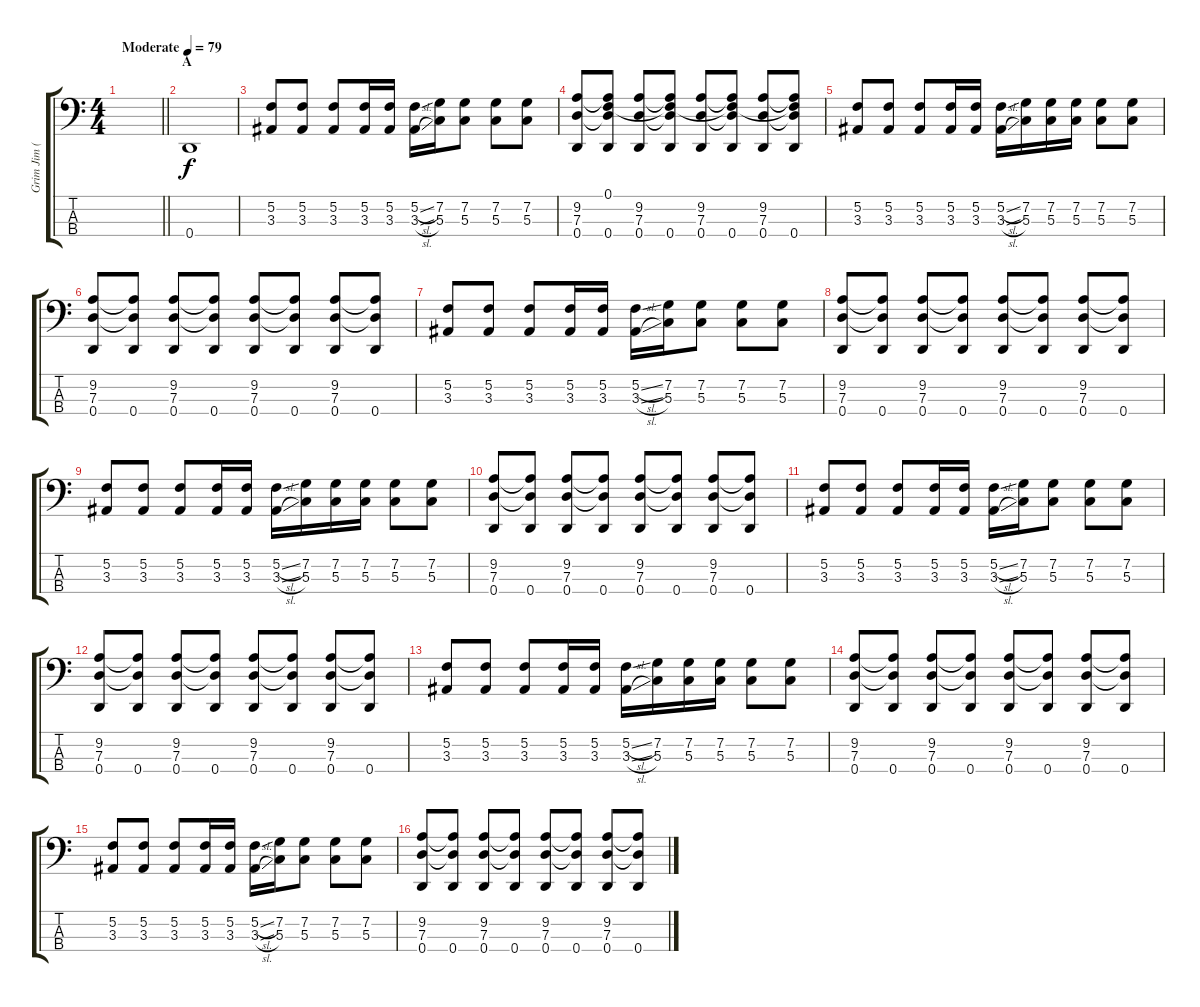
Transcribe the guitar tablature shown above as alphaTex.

\track ("Grim Jim (bass guitar)" "Grim Jim (") {instrument contrabass}
\staff {score tabs}
\tuning (F2 C2 G1 D1) {hide}
\ts (4 4)
\tempo (79 "Moderate")
\clef f4
\barLineRight lightlight
\ks c
|
\section ("" "A")
0.4.1 |
(5.2 3.3).8 (5.2 3.3).8 (5.2 3.3).8 (5.2 3.3).16 (5.2 3.3).16 (5.2{sl} 3.3{sl}).16 (7.2 5.3).16 (7.2 5.3).8 (7.2 5.3).8 (7.2 5.3).8 |
(9.2 7.3 0.4).8 (0.1 9.2{t} 7.3{t} 0.4).8 (9.2 7.3 0.4).8 (0.1{t} 9.2{t} 7.3{t} 0.4).8 (9.2 7.3 0.4).8 (0.1{t} 9.2{t} 7.3{t} 0.4).8 (9.2 7.3 0.4).8 (0.1{t} 9.2{t} 7.3{t} 0.4).8 |
(5.2 3.3).8 (5.2 3.3).8 (5.2 3.3).8 (5.2 3.3).16 (5.2 3.3).16 (5.2{sl} 3.3{sl}).16 (7.2 5.3).16 (7.2 5.3).16 (7.2 5.3).16 (7.2 5.3).8 (7.2 5.3).8 |
(9.2 7.3 0.4).8 (9.2{t} 7.3{t} 0.4).8 (9.2 7.3 0.4).8 (9.2{t} 7.3{t} 0.4).8 (9.2 7.3 0.4).8 (9.2{t} 7.3{t} 0.4).8 (9.2 7.3 0.4).8 (9.2{t} 7.3{t} 0.4).8 |
(5.2 3.3).8 (5.2 3.3).8 (5.2 3.3).8 (5.2 3.3).16 (5.2 3.3).16 (5.2{sl} 3.3{sl}).16 (7.2 5.3).16 (7.2 5.3).8 (7.2 5.3).8 (7.2 5.3).8 |
(9.2 7.3 0.4).8 (9.2{t} 7.3{t} 0.4).8 (9.2 7.3 0.4).8 (9.2{t} 7.3{t} 0.4).8 (9.2 7.3 0.4).8 (9.2{t} 7.3{t} 0.4).8 (9.2 7.3 0.4).8 (9.2{t} 7.3{t} 0.4).8 |
(5.2 3.3).8 (5.2 3.3).8 (5.2 3.3).8 (5.2 3.3).16 (5.2 3.3).16 (5.2{sl} 3.3{sl}).16 (7.2 5.3).16 (7.2 5.3).16 (7.2 5.3).16 (7.2 5.3).8 (7.2 5.3).8 |
(9.2 7.3 0.4).8 (9.2{t} 7.3{t} 0.4).8 (9.2 7.3 0.4).8 (9.2{t} 7.3{t} 0.4).8 (9.2 7.3 0.4).8 (9.2{t} 7.3{t} 0.4).8 (9.2 7.3 0.4).8 (9.2{t} 7.3{t} 0.4).8 |
(5.2 3.3).8 (5.2 3.3).8 (5.2 3.3).8 (5.2 3.3).16 (5.2 3.3).16 (5.2{sl} 3.3{sl}).16 (7.2 5.3).16 (7.2 5.3).8 (7.2 5.3).8 (7.2 5.3).8 |
(9.2 7.3 0.4).8 (9.2{t} 7.3{t} 0.4).8 (9.2 7.3 0.4).8 (9.2{t} 7.3{t} 0.4).8 (9.2 7.3 0.4).8 (9.2{t} 7.3{t} 0.4).8 (9.2 7.3 0.4).8 (9.2{t} 7.3{t} 0.4).8 |
(5.2 3.3).8 (5.2 3.3).8 (5.2 3.3).8 (5.2 3.3).16 (5.2 3.3).16 (5.2{sl} 3.3{sl}).16 (7.2 5.3).16 (7.2 5.3).16 (7.2 5.3).16 (7.2 5.3).8 (7.2 5.3).8 |
(9.2 7.3 0.4).8 (9.2{t} 7.3{t} 0.4).8 (9.2 7.3 0.4).8 (9.2{t} 7.3{t} 0.4).8 (9.2 7.3 0.4).8 (9.2{t} 7.3{t} 0.4).8 (9.2 7.3 0.4).8 (9.2{t} 7.3{t} 0.4).8 |
(5.2 3.3).8 (5.2 3.3).8 (5.2 3.3).8 (5.2 3.3).16 (5.2 3.3).16 (5.2{sl} 3.3{sl}).16 (7.2 5.3).16 (7.2 5.3).8 (7.2 5.3).8 (7.2 5.3).8 |
(9.2 7.3 0.4).8 (9.2{t} 7.3{t} 0.4).8 (9.2 7.3 0.4).8 (9.2{t} 7.3{t} 0.4).8 (9.2 7.3 0.4).8 (9.2{t} 7.3{t} 0.4).8 (9.2 7.3 0.4).8 (9.2{t} 7.3{t} 0.4).8
